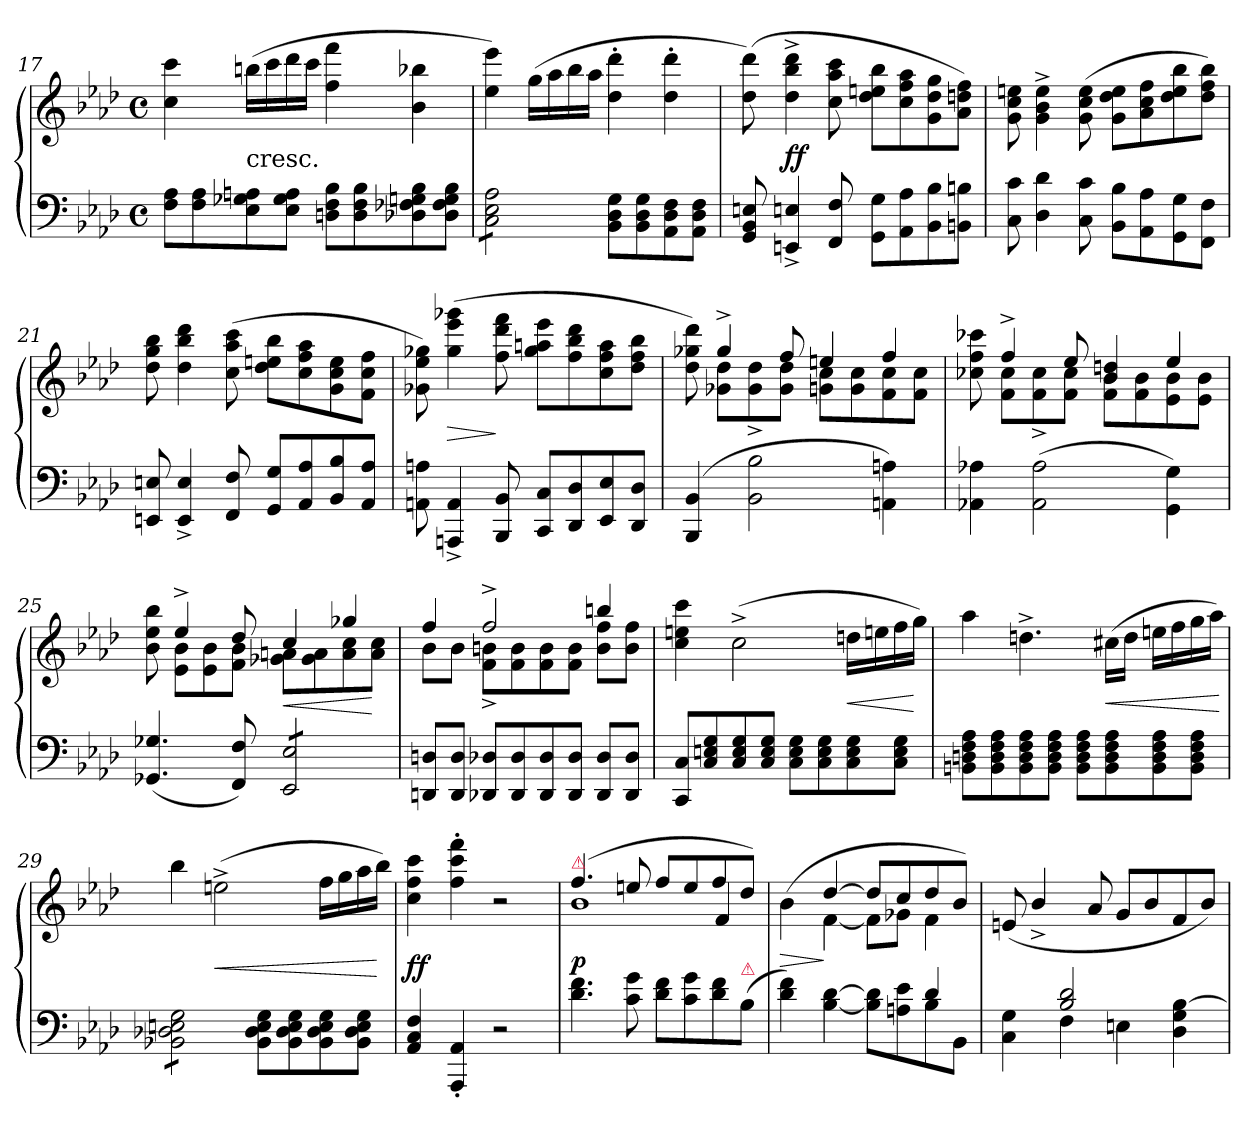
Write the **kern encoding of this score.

**kern	**kern	**dynam
*part1	*part1	*part1
*staff2	*staff1	*staff1/2
*clefF4	*clefG2	*
*k[b-e-a-d-]	*k[b-e-a-d-]	*
*M4/4	*M4/4	*
*met(c)	*met(c)	*
=17	=17	=17
8F!\ 8A-!\L	4cc! 4ccc!	.
8F!\ 8A-!\	.	.
!	!LO:TX:c:t=cresc.	!
8E-!\ 8G-X!\ 8An!\	(>16bbn!\LL	.
.	16ccc!\	.
8E-!\ 8G-!\ 8A!\J	16ddd-!\	.
.	16ccc!\JJ	.
8Dn!\ 8F!\ 8B-!\L	4ff! 4fff!	.
8D!\ 8F!\ 8B-!\	.	.
8D-X!\ 8F-X!\ 8Gn!\ 8B-!\	4b-! 4bb-X!	.
8D-!\ 8F-!\ 8G!\ 8B-!\J	.	.
=18	=18	=18
*tremolo	*	*
8C! 8E-! 8A-!L	4ee-! 4eee-!)	.
8C! 8E-! 8A-!	.	.
8C! 8E-! 8A-!	(>16gg!\LL	.
.	16aa-!\	.
8C! 8E-! 8A-!J	16bb-!\	.
*Xtremolo	*	*
.	16aa-!\JJ	.
8BB-!\ 8D-!\ 8G!\L	4dd-!'> 4ddd-!'>	.
8BB-!\ 8D-!\ 8G!\	.	.
8AA-!\ 8D-!\ 8F!\	4dd-!'> 4ddd-!'>	.
8AA-!\ 8D-!\ 8F!\J	.	.
=19	=19	=19
8GG! 8BB-! 8En!	(>8dd-! 8ddd-!)	.
4EEn!^> 4En!^>	4dd-!^> 4bb-!^> 4ddd-!^>	ff
8FF! 8F!	8cc! 8aa-! 8ccc!	.
8GG!\ 8G!\L	8dd-!\ 8een!\ 8bb-!\L	.
8AA-!\ 8A-!\	8cc!\ 8ff!\ 8aa-!\	.
8BB-!\ 8B-!\	8g!\ 8dd-!\ 8gg!\	.
8BBn!\ 8Bn!\J	8a-!\ 8ddn!\ 8ff!\J)	.
=20	=20	=20
8C! 8c!	8g! 8cc! 8een!	.
4D-! 4d-!	4g!^< 4b-!^< 4ee!^<	.
8C! 8c!	(>8g! 8cc! 8ee!	.
8BB-!\ 8B-!\L	8g!\ 8dd-!\ 8ee!\L	.
8AA-!\ 8A-!\	8a-!\ 8cc!\ 8ff!\	.
8GG!\ 8G!\	8dd-!\ 8ee!\ 8bb-!\	.
8FF!\ 8F!\J	8dd-!\ 8ff!\ 8bb-!\J)	.
=21	=21	=21
8EEn! 8En!	8dd-! 8gg! 8bb-!	.
4EE!^> 4E!^>	4dd-! 4bb-! 4ddd-!	.
8FF! 8F!	(>8cc! 8aa-! 8ccc!	.
8GG!/ 8G!/L	8dd-!\ 8een!\ 8bb-!\L	.
8AA-!/ 8A-!/	8cc!\ 8ff!\ 8aa-!\	.
8BB-!/ 8B-!/	8g!\ 8cc!\ 8ee!\	.
8AA-!/ 8A-!/J	8f!\ 8cc!\ 8ff!\J	.
=22	=22	=22
8AAn!\ 8An!\	8g-X! 8ee-! 8gg-X!)	.
4AAAn!^> 4AA!^>	(>4gg-! 4eee-! 4ggg-X!	>
8BBB-! 8BB-!	8ff! 8ddd-! 8fff!	]
8CC! 8C!L	8gg-!\ 8aan!\ 8eee-!\L	.
8DD-! 8D-!	8ff!\ 8bb-!\ 8ddd-!\	.
8EE-! 8E-!	8cc!\ 8ff!\ 8aa!\	.
8DD-! 8D-!J	8dd-!\ 8ff!\ 8bb-!\J	.
=23	=23	=23
*	*^	*
(>4BBB-! 4BB-!	8ryy	8dd-! 8gg-X! 8ddd-!)	.
.	4gg-^>!	8g-X!\ 8dd-!\L	.
2BB-! 2B-!	.	8g-!^<\ 8dd-!^<\	.
.	8ff!	8g-!\ 8dd-!\J	.
.	4een!	8gn!\ 8cc!\L	.
.	.	8g!\ 8cc!\	.
4AAn! 4An!)	4ff!	8f!\ 8cc!\	.
.	.	8f!\ 8cc!\J	.
=24	=24	=24	=24
4AA-X! 4A-X!	8ryy	8cc-X! 8ff! 8ccc-X!	.
.	4ff^>!	8f!\ 8cc-!\L	.
(>2AA-! 2A-!	.	8f!^<\ 8cc-!^<\	.
.	8ee-!	8f!\ 8cc-!\J	.
.	4b-!/ 4ddn!/	8f!\ 8b-!\L	.
.	.	8f!\ 8b-!\	.
4GG!\ 4G!\)	4ee-!	8e-!\ 8b-!\	.
.	.	8e-!\ 8b-!\J	.
=25	=25	=25	=25
(>4.GG-X! 4.G-X!	8ryy	8b-! 8ee-! 8bb-!	.
.	4ee-^>!	8e-!\ 8b-!\L	.
.	.	8e-!\ 8b-!\	.
8FF! 8F!)	8dd-!	8f!\ 8b-!\J	.
*tremolo	*	*	*
8EE-! 8E-!L	4cc!	8g-X!\ 8an!\L	<
8EE-! 8E-!	.	8g-!\ 8a!\	.
8EE-! 8E-!	4gg-X!	8a!\ 8cc!\	.
8EE-! 8E-!J	.	8a!\ 8cc!\J	[
*Xtremolo	*	*	*
=26	=26	=26	=26
8DDn! 8Dn!L	4ff!	8b-!\L	.
8DD! 8D!J	.	8b-!\J	.
8DD-X! 8D-X!L	2ff^>!	8f!^<\ 8bn!^<\L	.
8DD-! 8D-!	.	8f!\ 8b!\	.
8DD-! 8D-!	.	8f!\ 8b!\	.
8DD-! 8D-!J	.	8f!\ 8b!\J	.
8DD-! 8D-!L	4bbn!	8b!\ 8ff!\L	.
8DD-! 8D-!J	.	8b!\ 8ff!\J	.
*	*v	*v	*
=27	=27	=27
8CC! 8C!L	4cc! 4een! 4ccc!	.
8C! 8En! 8G!	.	.
8C! 8E! 8G!	(>2cc^>!	.
8C! 8E! 8G!J	.	.
8C!\ 8E!\ 8G!\L	.	.
8C!\ 8E!\ 8G!\	.	.
8C!\ 8E!\ 8G!\	16ddn!\LL	<
.	16een!\	.
8C!\ 8E!\ 8G!\J	16ff!\	.
.	16gg!\JJ)	[
=28	=28	=28
8BBn!\ 8Dn!\ 8F!\ 8A-!\L	4aa-!	.
8BB!\ 8D!\ 8F!\ 8A-!\	.	.
8BB!\ 8D!\ 8F!\ 8A-!\	4.ddn^>!	.
8BB!\ 8D!\ 8F!\ 8A-!\J	.	.
8BB!\ 8D!\ 8F!\ 8A-!\L	.	.
8BB!\ 8D!\ 8F!\ 8A-!\	(>16cc#X!\LL	<
.	16dd!\JJ	.
8BB!\ 8D!\ 8F!\ 8A-!\	16een!\LL	.
.	16ff!\	.
8BB!\ 8D!\ 8F!\ 8A-!\J	16gg!\	.
.	16aa-!\JJ)	.
.	.	[
=29	=29	=29
*tremolo	*	*
8BB-X!\ 8D-X!\ 8En!\ 8G!\L	4bb-!	.
8BB-X!\ 8D-X!\ 8En!\ 8G!\	.	.
8BB-X!\ 8D-X!\ 8En!\ 8G!\	(>2een^>!	<
8BB-X!\ 8D-X!\ 8En!\ 8G!\J	.	.
*Xtremolo	*	*
8BB-!\ 8D-!\ 8E!\ 8G!\L	.	.
8BB-!\ 8D-!\ 8E!\ 8G!\	.	.
8BB-!\ 8D-!\ 8E!\ 8G!\	16ff!\LL	.
.	16gg!\	.
8BB-!\ 8D-!\ 8E!\ 8G!\J	16aa-!\	.
.	16bb-!\JJ)	[
=30	=30	=30
4AA-!/ 4C!/ 4F!/	4cc! 4ff! 4ccc!	ff
4AAA-!'< 4AA-!'<	4ff!'> 4ccc!'> 4fff!'>	.
2r	2r	.
=31	=31	=31
*	*^	*
*	*	*^	*
!	!LO:TX:a:color=crimson:t=⚠	!	!	!
4.d-!\ 4.f!\	(>4.ff!	1b-!	2ryy	p
8c!\ 8g!\	8een!	.	.	.
8d-!\ 8f!\L	8ff!L	.	4ryy	.
8c!\ 8g!\	8ee!	.	.	.
8d-!\ 8f!\	8ff!	.	4f!/	.
!LO:TX:a:color=crimson:t=⚠	!	!	!	!
(>8B-!\J	8dd-!J)	.	.	.
*	*	*v	*v	*
=32	=32	=32	=32
*^	*	*	*
2ryy	4d-!\ 4f!\)	(>4b-!	4ryy	>
.	[4B-! [4d-!	[4dd-!	[4f!	]
4ryy	8B-!]\ 8d-!]\L	8dd-!L]	8f!\L]	.
.	8An!\ 8e-!\	8cc!	8g-X!\J	.
4d-!	8B-!\	8dd-!	4f!	.
.	8BB-!\J	8b-!J)	.	.
*	*	*v	*v	*
=33	=33	=33	=33
4ryy	4C! 4G!	(>8en!	.
.	.	4b-^>!/	.
2B-! 2d-!	4F!	.	.
.	.	8a-!	.
.	4En!	8g!L	.
.	.	8b-!	.
4ryy	4D-! 4G! [4B-!	8f!	.
.	.	8b-!J)	.
*v	*v	*	*
=	=	=
*-	*-	*-
